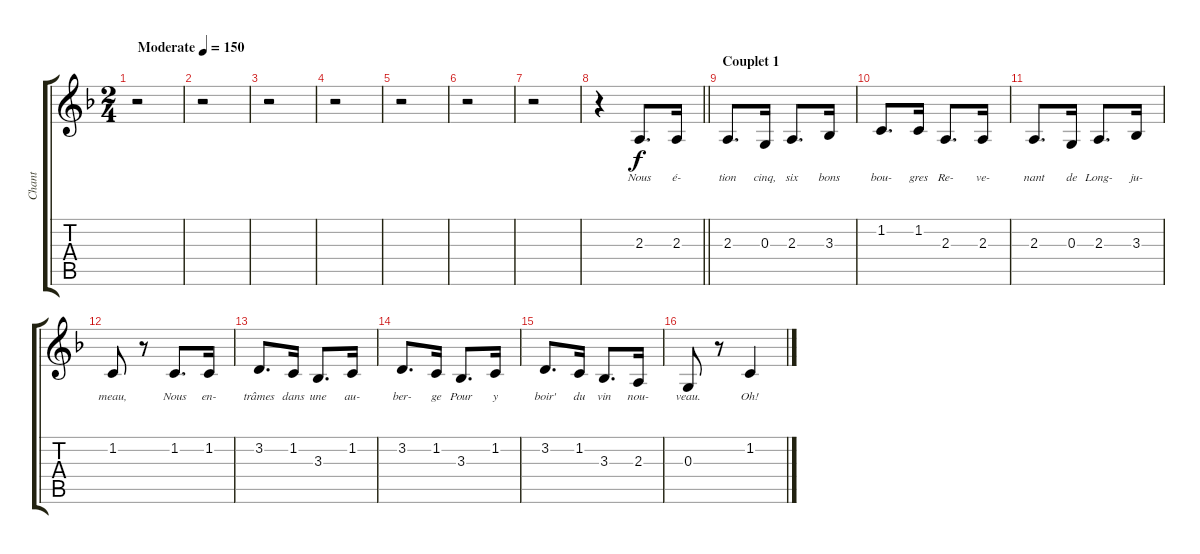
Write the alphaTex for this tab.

\track ("Chant" "Chant") {instrument violin}
\staff {score tabs}
\tuning (E4 B3 G3 D3 A2 E2) {hide}
\ts (2 4)
\tempo (150 "Moderate")
\clef g2
\ks f
r.2{dy f instrument violin} |
r.2 |
r.2 |
r.2 |
r.2 |
r.2 |
r.2 |
\barLineRight lightlight
r.4 2.3.8{d lyrics (0 "Nous") lyrics (1 "") lyrics (2 "") lyrics (3 "") lyrics (4 "")} 2.3.16{lyrics (0 "é-") lyrics (1 "") lyrics (2 "") lyrics (3 "") lyrics (4 "")} |
\section ("" "Couplet 1")
2.3.8{d lyrics (0 "tion") lyrics (1 "") lyrics (2 "") lyrics (3 "") lyrics (4 "")} 0.3.16{lyrics (0 "cinq,") lyrics (1 "") lyrics (2 "") lyrics (3 "") lyrics (4 "")} 2.3.8{d lyrics (0 "six") lyrics (1 "") lyrics (2 "") lyrics (3 "") lyrics (4 "")} 3.3.16{lyrics (0 "bons") lyrics (1 "") lyrics (2 "") lyrics (3 "") lyrics (4 "")} |
1.2.8{d lyrics (0 "bou-") lyrics (1 "") lyrics (2 "") lyrics (3 "") lyrics (4 "")} 1.2.16{lyrics (0 "gres") lyrics (1 "") lyrics (2 "") lyrics (3 "") lyrics (4 "")} 2.3.8{d lyrics (0 "Re-") lyrics (1 "") lyrics (2 "") lyrics (3 "") lyrics (4 "")} 2.3.16{lyrics (0 "ve-") lyrics (1 "") lyrics (2 "") lyrics (3 "") lyrics (4 "")} |
2.3.8{d lyrics (0 "nant") lyrics (1 "") lyrics (2 "") lyrics (3 "") lyrics (4 "")} 0.3.16{lyrics (0 "de") lyrics (1 "") lyrics (2 "") lyrics (3 "") lyrics (4 "")} 2.3.8{d lyrics (0 "Long-") lyrics (1 "") lyrics (2 "") lyrics (3 "") lyrics (4 "")} 3.3.16{lyrics (0 "ju-") lyrics (1 "") lyrics (2 "") lyrics (3 "") lyrics (4 "")} |
1.2.8{lyrics (0 "meau,") lyrics (1 "") lyrics (2 "") lyrics (3 "") lyrics (4 "")} r.8 1.2.8{d lyrics (0 "Nous") lyrics (1 "") lyrics (2 "") lyrics (3 "") lyrics (4 "")} 1.2.16{lyrics (0 "en-") lyrics (1 "") lyrics (2 "") lyrics (3 "") lyrics (4 "")} |
3.2.8{d lyrics (0 "trâmes") lyrics (1 "") lyrics (2 "") lyrics (3 "") lyrics (4 "")} 1.2.16{lyrics (0 "dans") lyrics (1 "") lyrics (2 "") lyrics (3 "") lyrics (4 "")} 3.3.8{d lyrics (0 "une") lyrics (1 "") lyrics (2 "") lyrics (3 "") lyrics (4 "")} 1.2.16{lyrics (0 "au-") lyrics (1 "") lyrics (2 "") lyrics (3 "") lyrics (4 "")} |
3.2.8{d lyrics (0 "ber-") lyrics (1 "") lyrics (2 "") lyrics (3 "") lyrics (4 "")} 1.2.16{lyrics (0 "ge") lyrics (1 "") lyrics (2 "") lyrics (3 "") lyrics (4 "")} 3.3.8{d lyrics (0 "Pour") lyrics (1 "") lyrics (2 "") lyrics (3 "") lyrics (4 "")} 1.2.16{lyrics (0 "y") lyrics (1 "") lyrics (2 "") lyrics (3 "") lyrics (4 "")} |
3.2.8{d lyrics (0 "boir'") lyrics (1 "") lyrics (2 "") lyrics (3 "") lyrics (4 "")} 1.2.16{lyrics (0 "du") lyrics (1 "") lyrics (2 "") lyrics (3 "") lyrics (4 "")} 3.3.8{d lyrics (0 "vin") lyrics (1 "") lyrics (2 "") lyrics (3 "") lyrics (4 "")} 2.3.16{lyrics (0 "nou-") lyrics (1 "") lyrics (2 "") lyrics (3 "") lyrics (4 "")} |
0.3.8{lyrics (0 "veau.") lyrics (1 "") lyrics (2 "") lyrics (3 "") lyrics (4 "")} r.8 1.2.4{lyrics (0 "Oh!") lyrics (1 "") lyrics (2 "") lyrics (3 "") lyrics (4 "")}
